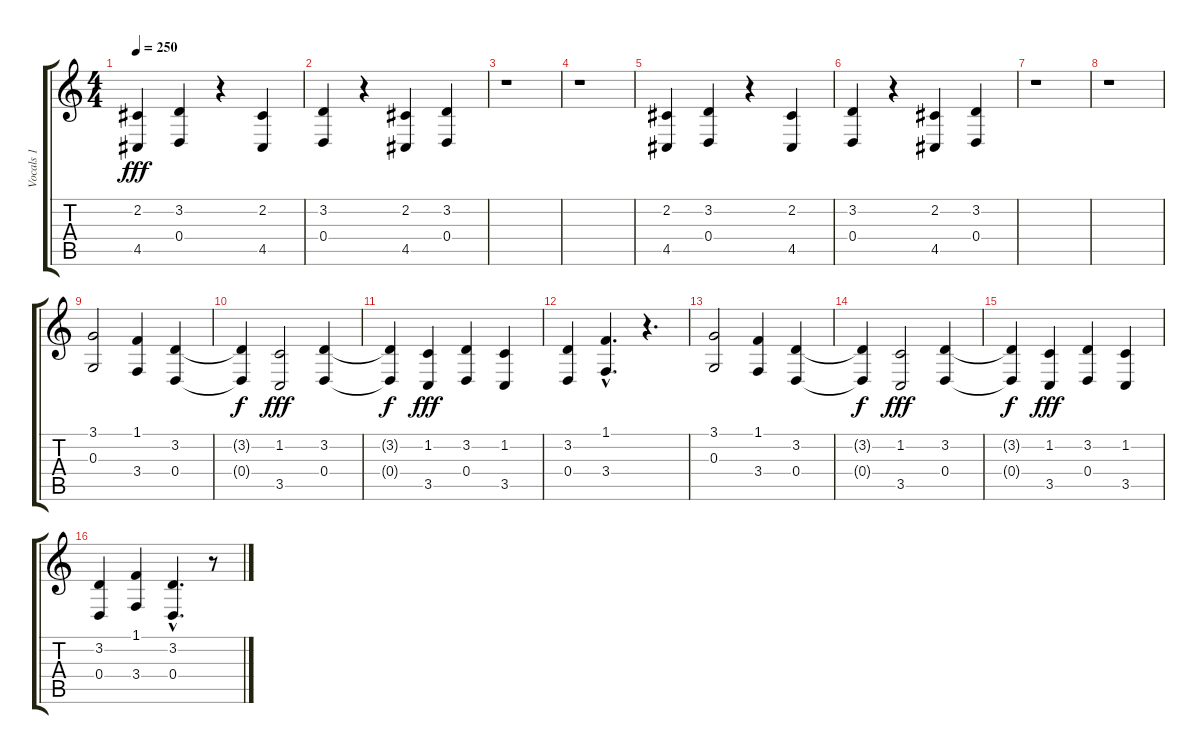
\track ("Vocals 1" "Vocals 1") {instrument trombone}
\staff {score tabs}
\tuning (E4 B3 G3 D3 A2 E2) {hide}
\ts (4 4)
\tempo 250
\clef g2
\ks c
(2.2 4.5).4{dy fff} (3.2 0.4).4 r.4 (2.2 4.5).4 |
(3.2 0.4).4 r.4 (2.2 4.5).4 (3.2 0.4).4 |
r.1 |
r.1 |
(2.2 4.5).4 (3.2 0.4).4 r.4 (2.2 4.5).4 |
(3.2 0.4).4 r.4 (2.2 4.5).4 (3.2 0.4).4 |
r.1 |
r.1 |
(3.1 0.3).2 (1.1 3.4).4 (3.2 0.4).4 |
(3.2{t} 0.4{t}).4{dy f} (1.2 3.5).2{dy fff} (3.2 0.4).4 |
(3.2{t} 0.4{t}).4{dy f} (1.2 3.5).4{dy fff} (3.2 0.4).4 (1.2 3.5).4 |
(3.2 0.4).4 (1.1{hac} 3.4{hac}).4{d} r.4{d} |
(3.1 0.3).2 (1.1 3.4).4 (3.2 0.4).4 |
(3.2{t} 0.4{t}).4{dy f} (1.2 3.5).2{dy fff} (3.2 0.4).4 |
(3.2{t} 0.4{t}).4{dy f} (1.2 3.5).4{dy fff} (3.2 0.4).4 (1.2 3.5).4 |
(3.2 0.4).4 (1.1 3.4).4 (3.2{hac} 0.4{hac}).4{d} r.8
